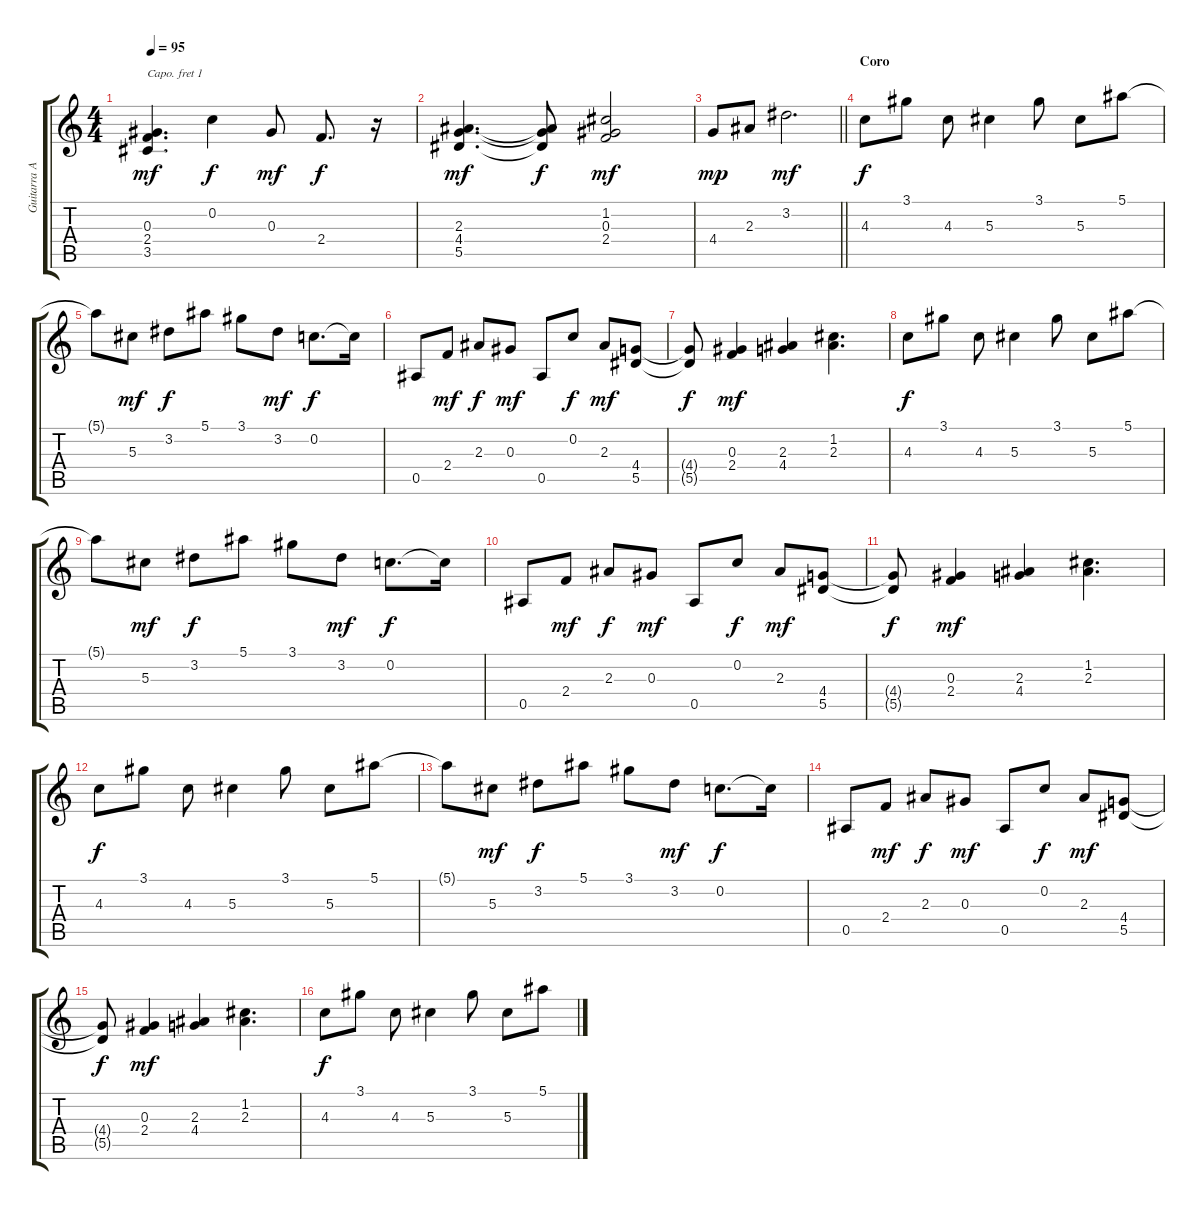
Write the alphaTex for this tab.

\track ("Guitarra Acústica" "Guitarra A") {instrument acousticguitarnylon}
\staff {score tabs}
\capo 1
\tuning (E4 B3 G3 D3 A2 E2) {hide}
\ts (4 4)
\tempo 95
\clef g2
\ks c
(0.3 2.4 3.5).4{d dy mf} 0.2.4{dy f} 0.3.8{dy mf} 2.4.8{d dy f} r.16 |
(2.3 4.4 5.5).4{d dy mf} (2.3{t} 4.4{t} 5.5{t}).8{dy f} (1.2 0.3 2.4).2{dy mf} |
\barLineRight lightlight
4.4.8{dy mp} 2.3.8 3.2.2{d dy mf} |
\section ("" "Coro")
4.3.8{dy f} 3.1.8 4.3.8 5.3.4 3.1.8 5.3.8 5.1.8 |
5.1{t}.8 5.3.8{dy mf} 3.2.8{dy f} 5.1.8 3.1.8 3.2.8{dy mf} 0.2.8{d dy f} 0.2{t}.16 |
0.5.8 2.4.8{dy mf} 2.3.8{dy f} 0.3.8{dy mf} 0.5.8 0.2.8{dy f} 2.3.8{dy mf} (4.4 5.5).8 |
(4.4{t} 5.5{t}).8{dy f} (0.3 2.4).4{dy mf} (2.3 4.4).4 (1.2 2.3).4{d} |
4.3.8{dy f} 3.1.8 4.3.8 5.3.4 3.1.8 5.3.8 5.1.8 |
5.1{t}.8 5.3.8{dy mf} 3.2.8{dy f} 5.1.8 3.1.8 3.2.8{dy mf} 0.2.8{d dy f} 0.2{t}.16 |
0.5.8 2.4.8{dy mf} 2.3.8{dy f} 0.3.8{dy mf} 0.5.8 0.2.8{dy f} 2.3.8{dy mf} (4.4 5.5).8 |
(4.4{t} 5.5{t}).8{dy f} (0.3 2.4).4{dy mf} (2.3 4.4).4 (1.2 2.3).4{d} |
4.3.8{dy f} 3.1.8 4.3.8 5.3.4 3.1.8 5.3.8 5.1.8 |
5.1{t}.8 5.3.8{dy mf} 3.2.8{dy f} 5.1.8 3.1.8 3.2.8{dy mf} 0.2.8{d dy f} 0.2{t}.16 |
0.5.8 2.4.8{dy mf} 2.3.8{dy f} 0.3.8{dy mf} 0.5.8 0.2.8{dy f} 2.3.8{dy mf} (4.4 5.5).8 |
(4.4{t} 5.5{t}).8{dy f} (0.3 2.4).4{dy mf} (2.3 4.4).4 (1.2 2.3).4{d} |
4.3.8{dy f} 3.1.8 4.3.8 5.3.4 3.1.8 5.3.8 5.1.8
